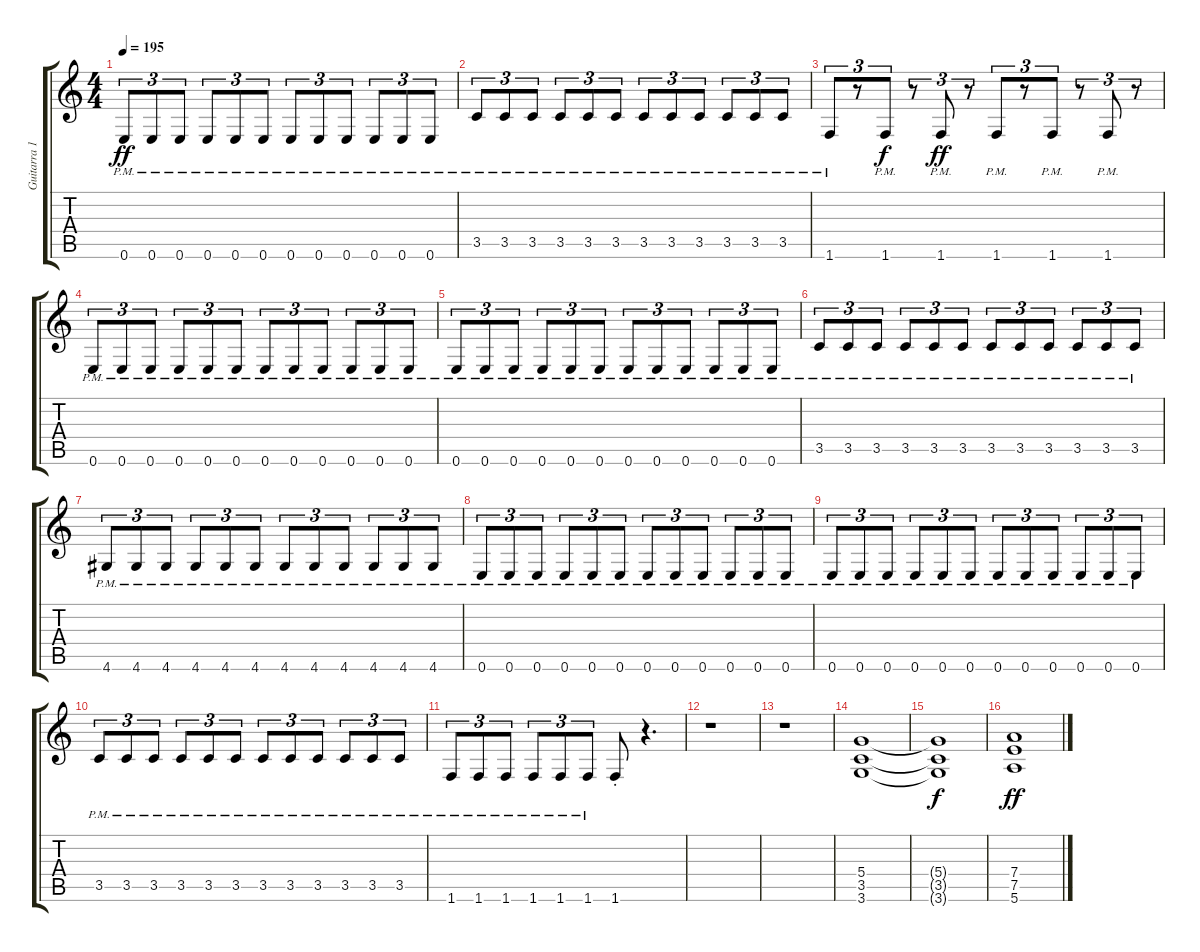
\track ("Guitarra 1" "Guitarra 1") {instrument distortionguitar}
\staff {score tabs}
\tuning (E4 B3 G3 D3 A2 E2) {hide}
\ts (4 4)
\tempo 195
\clef g2
\ks c
0.6{pm}.8{tu (3 2) dy ff} 0.6{pm}.8{tu (3 2)} 0.6{pm}.8{tu (3 2)} 0.6{pm}.8{tu (3 2)} 0.6{pm}.8{tu (3 2)} 0.6{pm}.8{tu (3 2)} 0.6{pm}.8{tu (3 2)} 0.6{pm}.8{tu (3 2)} 0.6{pm}.8{tu (3 2)} 0.6{pm}.8{tu (3 2)} 0.6{pm}.8{tu (3 2)} 0.6{pm}.8{tu (3 2)} |
3.5{pm}.8{tu (3 2)} 3.5{pm}.8{tu (3 2)} 3.5{pm}.8{tu (3 2)} 3.5{pm}.8{tu (3 2)} 3.5{pm}.8{tu (3 2)} 3.5{pm}.8{tu (3 2)} 3.5{pm}.8{tu (3 2)} 3.5{pm}.8{tu (3 2)} 3.5{pm}.8{tu (3 2)} 3.5{pm}.8{tu (3 2)} 3.5{pm}.8{tu (3 2)} 3.5{pm}.8{tu (3 2)} |
1.6{pm}.8{tu (3 2)} r.8{tu (3 2)} 1.6{pm}.8{tu (3 2) dy f} r.8{tu (3 2)} 1.6{pm}.8{tu (3 2) dy ff} r.8{tu (3 2)} 1.6{pm}.8{tu (3 2)} r.8{tu (3 2)} 1.6{pm}.8{tu (3 2)} r.8{tu (3 2)} 1.6{pm}.8{tu (3 2)} r.8{tu (3 2)} |
0.6{pm}.8{tu (3 2)} 0.6{pm}.8{tu (3 2)} 0.6{pm}.8{tu (3 2)} 0.6{pm}.8{tu (3 2)} 0.6{pm}.8{tu (3 2)} 0.6{pm}.8{tu (3 2)} 0.6{pm}.8{tu (3 2)} 0.6{pm}.8{tu (3 2)} 0.6{pm}.8{tu (3 2)} 0.6{pm}.8{tu (3 2)} 0.6{pm}.8{tu (3 2)} 0.6{pm}.8{tu (3 2)} |
0.6{pm}.8{tu (3 2)} 0.6{pm}.8{tu (3 2)} 0.6{pm}.8{tu (3 2)} 0.6{pm}.8{tu (3 2)} 0.6{pm}.8{tu (3 2)} 0.6{pm}.8{tu (3 2)} 0.6{pm}.8{tu (3 2)} 0.6{pm}.8{tu (3 2)} 0.6{pm}.8{tu (3 2)} 0.6{pm}.8{tu (3 2)} 0.6{pm}.8{tu (3 2)} 0.6{pm}.8{tu (3 2)} |
3.5{pm}.8{tu (3 2)} 3.5{pm}.8{tu (3 2)} 3.5{pm}.8{tu (3 2)} 3.5{pm}.8{tu (3 2)} 3.5{pm}.8{tu (3 2)} 3.5{pm}.8{tu (3 2)} 3.5{pm}.8{tu (3 2)} 3.5{pm}.8{tu (3 2)} 3.5{pm}.8{tu (3 2)} 3.5{pm}.8{tu (3 2)} 3.5{pm}.8{tu (3 2)} 3.5{pm}.8{tu (3 2)} |
4.6{pm}.8{tu (3 2)} 4.6{pm}.8{tu (3 2)} 4.6{pm}.8{tu (3 2)} 4.6{pm}.8{tu (3 2)} 4.6{pm}.8{tu (3 2)} 4.6{pm}.8{tu (3 2)} 4.6{pm}.8{tu (3 2)} 4.6{pm}.8{tu (3 2)} 4.6{pm}.8{tu (3 2)} 4.6{pm}.8{tu (3 2)} 4.6{pm}.8{tu (3 2)} 4.6{pm}.8{tu (3 2)} |
0.6{pm}.8{tu (3 2)} 0.6{pm}.8{tu (3 2)} 0.6{pm}.8{tu (3 2)} 0.6{pm}.8{tu (3 2)} 0.6{pm}.8{tu (3 2)} 0.6{pm}.8{tu (3 2)} 0.6{pm}.8{tu (3 2)} 0.6{pm}.8{tu (3 2)} 0.6{pm}.8{tu (3 2)} 0.6{pm}.8{tu (3 2)} 0.6{pm}.8{tu (3 2)} 0.6{pm}.8{tu (3 2)} |
0.6{pm}.8{tu (3 2)} 0.6{pm}.8{tu (3 2)} 0.6{pm}.8{tu (3 2)} 0.6{pm}.8{tu (3 2)} 0.6{pm}.8{tu (3 2)} 0.6{pm}.8{tu (3 2)} 0.6{pm}.8{tu (3 2)} 0.6{pm}.8{tu (3 2)} 0.6{pm}.8{tu (3 2)} 0.6{pm}.8{tu (3 2)} 0.6{pm}.8{tu (3 2)} 0.6{pm}.8{tu (3 2)} |
3.5{pm}.8{tu (3 2)} 3.5{pm}.8{tu (3 2)} 3.5{pm}.8{tu (3 2)} 3.5{pm}.8{tu (3 2)} 3.5{pm}.8{tu (3 2)} 3.5{pm}.8{tu (3 2)} 3.5{pm}.8{tu (3 2)} 3.5{pm}.8{tu (3 2)} 3.5{pm}.8{tu (3 2)} 3.5{pm}.8{tu (3 2)} 3.5{pm}.8{tu (3 2)} 3.5{pm}.8{tu (3 2)} |
1.6{pm}.8{tu (3 2)} 1.6{pm}.8{tu (3 2)} 1.6{pm}.8{tu (3 2)} 1.6{pm}.8{tu (3 2)} 1.6{pm}.8{tu (3 2)} 1.6{pm}.8{tu (3 2)} 1.6{st}.8 r.4{d} |
r.1 |
r.1 |
(5.4 3.5 3.6).1{volume 11} |
(5.4{t} 3.5{t} 3.6{t}).1{dy f} |
(7.4 7.5 5.6).1{dy ff}
